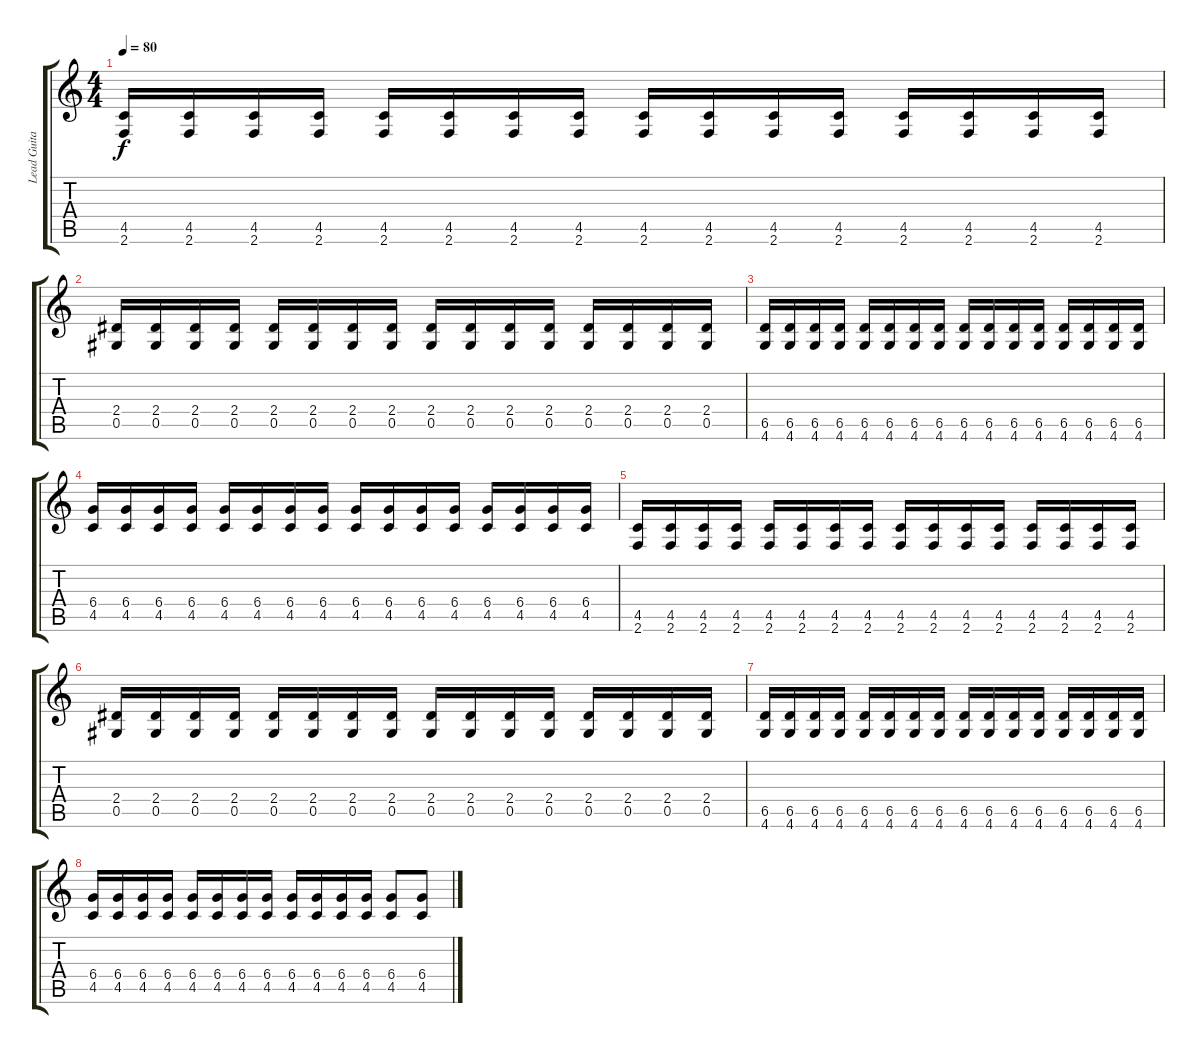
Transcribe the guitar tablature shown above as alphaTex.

\track ("Lead Guitar" "Lead Guita") {instrument distortionguitar}
\staff {score tabs}
\tuning (Eb4 Bb3 Gb3 Db3 Ab2 Eb2) {hide}
\ts (4 4)
\tempo 80
\clef g2
\ks c
(4.5 2.6).16{dy f} (4.5 2.6).16 (4.5 2.6).16 (4.5 2.6).16 (4.5 2.6).16 (4.5 2.6).16 (4.5 2.6).16 (4.5 2.6).16 (4.5 2.6).16 (4.5 2.6).16 (4.5 2.6).16 (4.5 2.6).16 (4.5 2.6).16 (4.5 2.6).16 (4.5 2.6).16 (4.5 2.6).16 |
(2.4 0.5).16 (2.4 0.5).16 (2.4 0.5).16 (2.4 0.5).16 (2.4 0.5).16 (2.4 0.5).16 (2.4 0.5).16 (2.4 0.5).16 (2.4 0.5).16 (2.4 0.5).16 (2.4 0.5).16 (2.4 0.5).16 (2.4 0.5).16 (2.4 0.5).16 (2.4 0.5).16 (2.4 0.5).16 |
(6.5 4.6).16 (6.5 4.6).16 (6.5 4.6).16 (6.5 4.6).16 (6.5 4.6).16 (6.5 4.6).16 (6.5 4.6).16 (6.5 4.6).16 (6.5 4.6).16 (6.5 4.6).16 (6.5 4.6).16 (6.5 4.6).16 (6.5 4.6).16 (6.5 4.6).16 (6.5 4.6).16 (6.5 4.6).16 |
(6.4 4.5).16 (6.4 4.5).16 (6.4 4.5).16 (6.4 4.5).16 (6.4 4.5).16 (6.4 4.5).16 (6.4 4.5).16 (6.4 4.5).16 (6.4 4.5).16 (6.4 4.5).16 (6.4 4.5).16 (6.4 4.5).16 (6.4 4.5).16 (6.4 4.5).16 (6.4 4.5).16 (6.4 4.5).16 |
(4.5 2.6).16 (4.5 2.6).16 (4.5 2.6).16 (4.5 2.6).16 (4.5 2.6).16 (4.5 2.6).16 (4.5 2.6).16 (4.5 2.6).16 (4.5 2.6).16 (4.5 2.6).16 (4.5 2.6).16 (4.5 2.6).16 (4.5 2.6).16 (4.5 2.6).16 (4.5 2.6).16 (4.5 2.6).16 |
(2.4 0.5).16 (2.4 0.5).16 (2.4 0.5).16 (2.4 0.5).16 (2.4 0.5).16 (2.4 0.5).16 (2.4 0.5).16 (2.4 0.5).16 (2.4 0.5).16 (2.4 0.5).16 (2.4 0.5).16 (2.4 0.5).16 (2.4 0.5).16 (2.4 0.5).16 (2.4 0.5).16 (2.4 0.5).16 |
(6.5 4.6).16 (6.5 4.6).16 (6.5 4.6).16 (6.5 4.6).16 (6.5 4.6).16 (6.5 4.6).16 (6.5 4.6).16 (6.5 4.6).16 (6.5 4.6).16 (6.5 4.6).16 (6.5 4.6).16 (6.5 4.6).16 (6.5 4.6).16 (6.5 4.6).16 (6.5 4.6).16 (6.5 4.6).16 |
(6.4 4.5).16 (6.4 4.5).16 (6.4 4.5).16 (6.4 4.5).16 (6.4 4.5).16 (6.4 4.5).16 (6.4 4.5).16 (6.4 4.5).16 (6.4 4.5).16 (6.4 4.5).16 (6.4 4.5).16 (6.4 4.5).16 (6.4 4.5).8 (6.4 4.5).8
